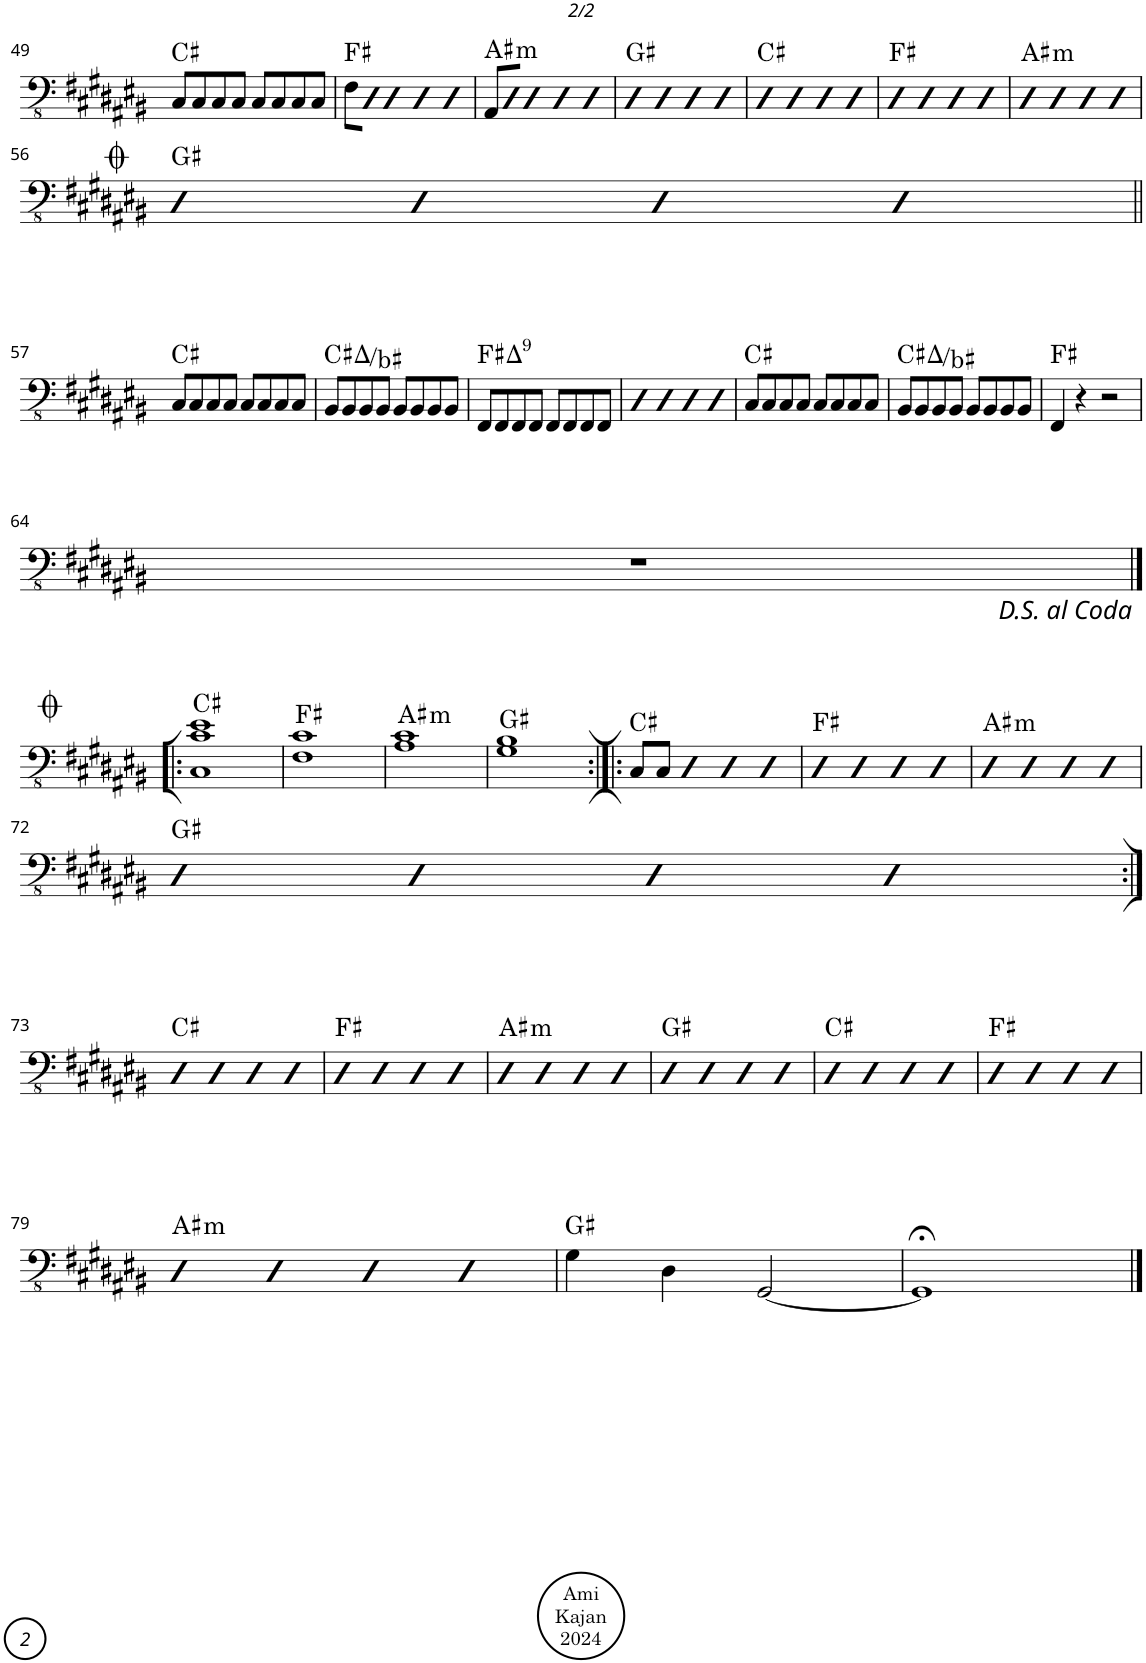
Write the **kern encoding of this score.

**kern	**harte
*part1	*part1
*staff1	*
*I"Acoustic Bass	*
*I'Bass	*
!!LO:PB:g=z
*clefFv4	*
*k[f#c#g#d#a#e#b#]	*
*M4/4	*
*met(c)	*
=49	=49
8CC#/L	C#:maj
8CC#/	.
8CC#/	.
8CC#/J	.
8CC#/L	.
8CC#/	.
8CC#/	.
8CC#/J	.
=50	=50
8FF#\L	F#:maj
8CC#J	.
4CC#	.
4CC#	.
4CC#	.
=51	=51
!	!LO:H:kt=m
8AAA#/L	A#:min
8CC#J	.
4CC#	.
4CC#	.
4CC#	.
=52	=52
4CC#	G#:maj
4CC#	.
4CC#	.
4CC#	.
=53	=53
4CC#	C#:maj
4CC#	.
4CC#	.
4CC#	.
=54	=54
4CC#	F#:maj
4CC#	.
4CC#	.
4CC#	.
=55	=55
!	!LO:H:kt=m
4CC#	A#:min
4CC#	.
4CC#	.
4CC#	.
!!LO:LB:g=z
=56	=56
4CC#	G#:maj
4CC#	.
4CC#	.
4CC#	.
!!LO:LB:g=z
=57||	=57||
8CC#/L	C#:maj
8CC#/	.
8CC#/	.
8CC#/J	.
8CC#/L	.
8CC#/	.
8CC#/	.
8CC#/J	.
=58	=58
8BBB#/L	C#:maj/7
8BBB#/	.
8BBB#/	.
8BBB#/J	.
8BBB#/L	.
8BBB#/	.
8BBB#/	.
8BBB#/J	.
=59	=59
!	!LO:H:kt=9
8FFF#/L	F#:maj9
8FFF#/	.
8FFF#/	.
8FFF#/J	.
8FFF#/L	.
8FFF#/	.
8FFF#/	.
8FFF#/J	.
=60	=60
4DD#	.
4DD#	.
4DD#	.
4DD#	.
=61	=61
8CC#/L	C#:maj
8CC#/	.
8CC#/	.
8CC#/J	.
8CC#/L	.
8CC#/	.
8CC#/	.
8CC#/J	.
=62	=62
8BBB#/L	C#:maj/7
8BBB#/	.
8BBB#/	.
8BBB#/J	.
8BBB#/L	.
8BBB#/	.
8BBB#/	.
8BBB#/J	.
=63	=63
4FFF#/	F#:maj
4r	.
2r	.
!!LO:LB:g=z
=64	=64
1r	.
!!LO:LB:g=z
=65|!:	=65|!:
1CC# 1C# 1E#	C#:maj
=66	=66
1FF# 1C#	F#:maj
=67	=67
!	!LO:H:kt=m
1AA# 1C#	A#:min
=68	=68
1GG# 1BB#	G#:maj
=69:|!|:	=69:|!|:
8CC#/L	C#:maj
8CC#/J	.
4CC#	.
4CC#	.
4CC#	.
=70	=70
4CC#	F#:maj
4CC#	.
4CC#	.
4CC#	.
=71	=71
!	!LO:H:kt=m
4CC#	A#:min
4CC#	.
4CC#	.
4CC#	.
!!LO:LB:g=z
=72	=72
4CC#	G#:maj
4CC#	.
4CC#	.
4CC#	.
!!LO:LB:g=z
=73:|!	=73:|!
4CC#	C#:maj
4CC#	.
4CC#	.
4CC#	.
=74	=74
4CC#	F#:maj
4CC#	.
4CC#	.
4CC#	.
=75	=75
!	!LO:H:kt=m
4CC#	A#:min
4CC#	.
4CC#	.
4CC#	.
=76	=76
4CC#	G#:maj
4CC#	.
4CC#	.
4CC#	.
=77	=77
4CC#	C#:maj
4CC#	.
4CC#	.
4CC#	.
=78	=78
4CC#	F#:maj
4CC#	.
4CC#	.
4CC#	.
!!LO:LB:g=z
=79	=79
!	!LO:H:kt=m
4CC#	A#:min
4CC#	.
4CC#	.
4CC#	.
=80	=80
4GG#\	G#:maj
4DD#\	.
[2GGG#/	.
=81	=81
1GGG#;<]	.
==	==
*-	*-
